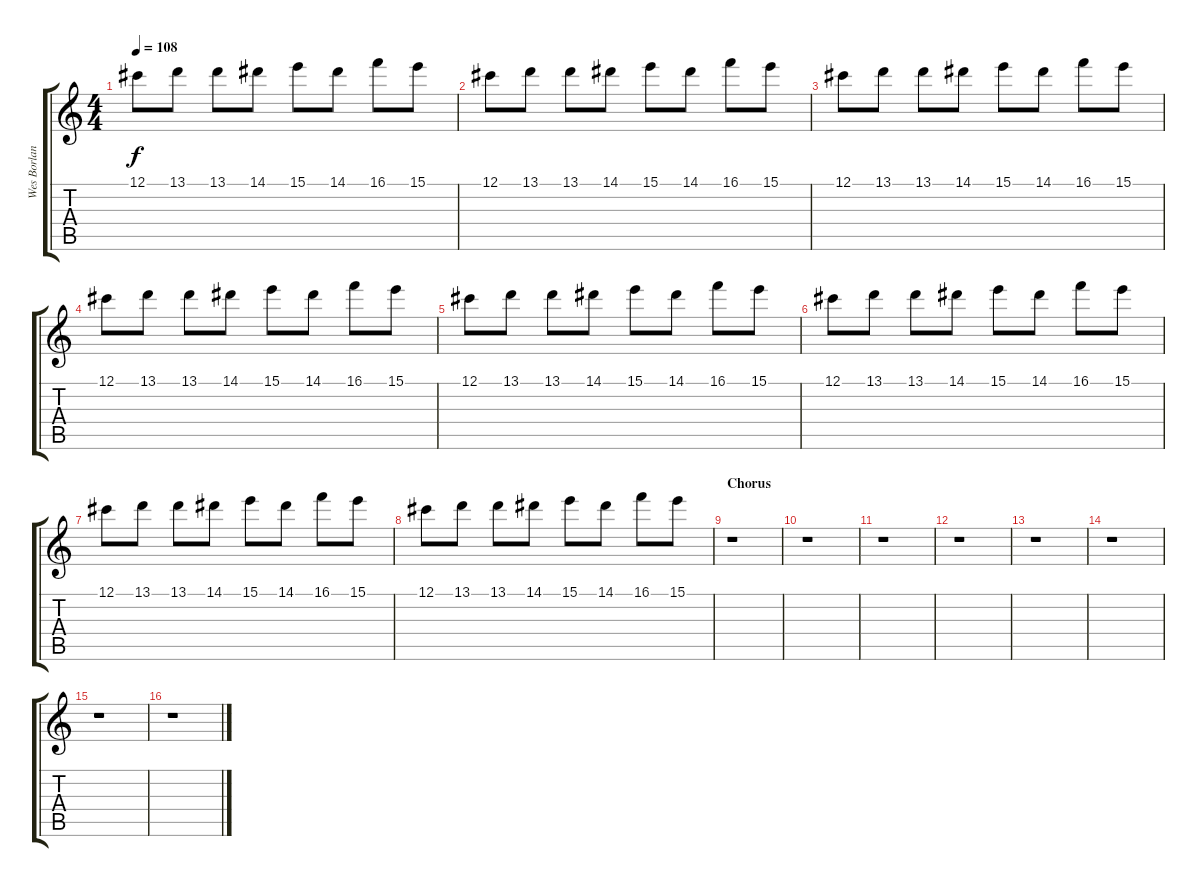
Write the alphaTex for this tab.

\track ("Wes Borland - Clean Guitar" "Wes Borlan") {instrument electricguitarclean}
\staff {score tabs}
\tuning (Db4 Ab3 E3 B2 Gb2 Db2) {hide}
\ts (4 4)
\tempo 108
\clef g2
\ks c
12.1.8{dy f} 13.1.8 13.1.8 14.1.8 15.1.8 14.1.8 16.1.8 15.1.8 |
12.1.8 13.1.8 13.1.8 14.1.8 15.1.8 14.1.8 16.1.8 15.1.8 |
12.1.8 13.1.8 13.1.8 14.1.8 15.1.8 14.1.8 16.1.8 15.1.8 |
12.1.8 13.1.8 13.1.8 14.1.8 15.1.8 14.1.8 16.1.8 15.1.8 |
12.1.8 13.1.8 13.1.8 14.1.8 15.1.8 14.1.8 16.1.8 15.1.8 |
12.1.8 13.1.8 13.1.8 14.1.8 15.1.8 14.1.8 16.1.8 15.1.8 |
12.1.8 13.1.8 13.1.8 14.1.8 15.1.8 14.1.8 16.1.8 15.1.8 |
12.1.8 13.1.8 13.1.8 14.1.8 15.1.8 14.1.8 16.1.8 15.1.8 |
\section ("" "Chorus")
r.1 |
r.1 |
r.1 |
r.1 |
r.1 |
r.1 |
r.1 |
r.1
